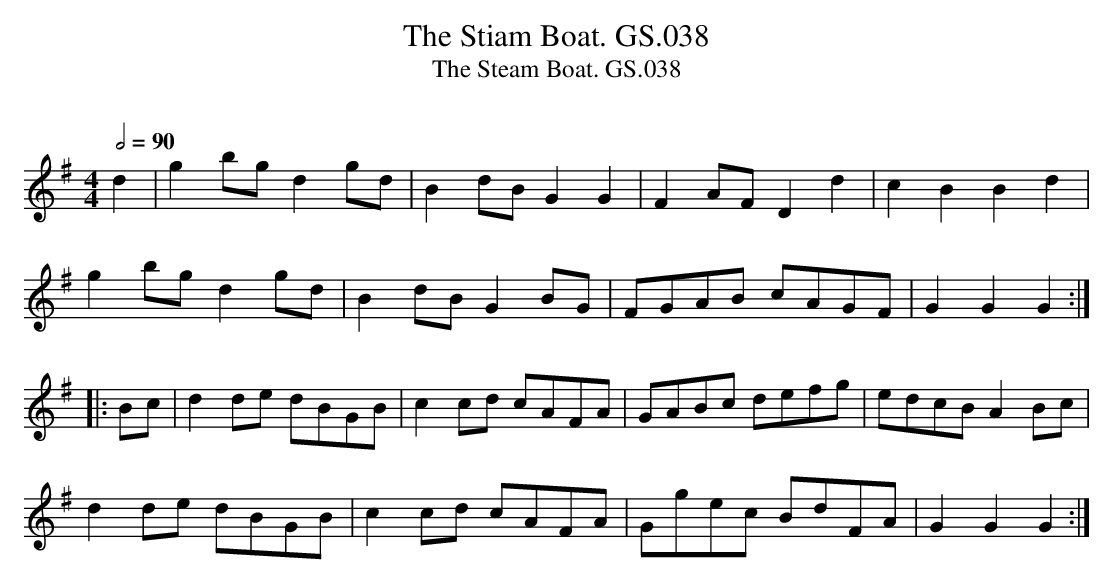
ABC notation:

X:1
T:Stiam Boat. GS.038, The
T:Steam Boat. GS.038, The
M:4/4
L:1/8
Q:1/2=90
O:
K:G major
d2 | g2 bg d2 gd | B2 dB G2G2 | F2 AF D2 d2 | c2 B2 B2 d2 |
g2 bg d2 gd| B2 dB G2 BG | FGAB cAGF | G2G2G2 :|
|: Bc | d2 de dBGB | c2 cd cAFA | GABc defg | edcB A2 Bc |
d2 de dBGB | c2 cd cAFA | Ggec BdFA | G2G2G2 :|
